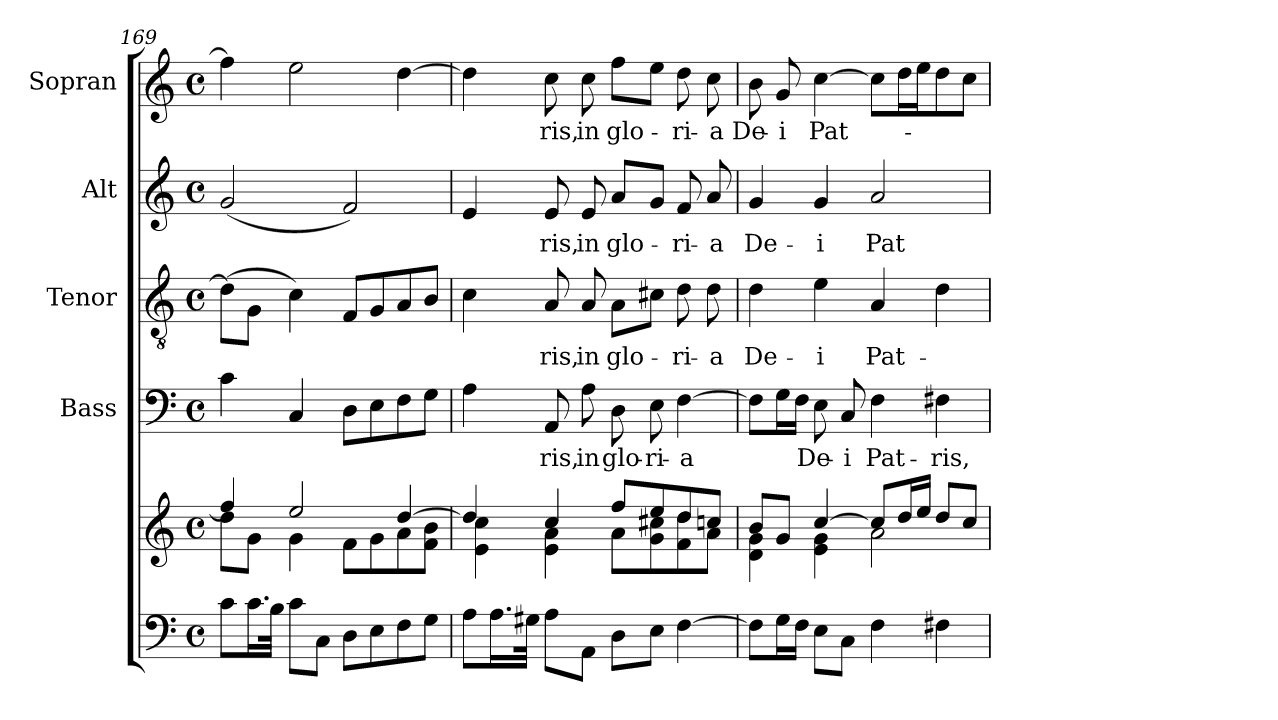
**kern	**kern	**kern	**text	**kern	**text	**kern	**text	**kern	**text
*part5	*part5	*part4	*part4	*part3	*part3	*part2	*part2	*part1	*part1
*staff6	*staff5	*staff4	*staff4	*staff3	*staff3	*staff2	*staff2	*staff1	*staff1
*	*	*I"Bass	*	*I"Tenor	*	*I"Alt	*	*I"Sopran	*
*	*	*I'B.	*	*I'T.	*	*I'A.	*	*I'S.	*
*clefF4	*clefG2	*clefF4	*	*clefGv2	*	*clefG2	*	*clefG2	*
*k[]	*k[]	*k[]	*	*k[]	*	*k[]	*	*k[]	*
*C:	*C:	*C:	*	*C:	*	*C:	*	*C:	*
*M4/4	*M4/4	*M4/4	*	*M4/4	*	*M4/4	*	*M4/4	*
*met(c)	*met(c)	*met(c)	*	*met(c)	*	*met(c)	*	*met(c)	*
=169	=169	=169	=169	=169	=169	=169	=169	=169	=169
*	*^	*	*	*	*	*	*	*	*
8c\L	4ff/]	8dd\L	4c\	.	(>8d\L]	.	(<2g/	.	4ff\]	.
16.c\L	.	8g\J	.	.	8G\J	.	.	.	.	.
32B\JJk	.	.	.	.	.	.	.	.	.	.
8c\L	2ee/	4g\	4C/	.	4c\)	.	.	.	2ee\	.
8C\J	.	.	.	.	.	.	.	.	.	.
8D\L	.	8f\L	8D\L	.	8F/L	.	2f/)	.	.	.
8E\	.	8g\	8E\	.	8G/	.	.	.	.	.
8F\	[>4dd/	8a\	8F\	.	8A/	.	.	.	[4dd\	.
8G\J	.	8f\ 8b\J	8G\J	.	8B/J	.	.	.	.	.
=170	=170	=170	=170	=170	=170	=170	=170	=170	=170	=170
8A\L	4dd/]	4e\ 4cc\	4A\	.	4c\	.	4e/	.	4dd\]	.
16.A\L	.	.	.	.	.	.	.	.	.	.
32G#X\JJk	.	.	.	.	.	.	.	.	.	.
!	!	!	!	!LO:LY:b	!	!LO:LY:b	!	!LO:LY:b	!	!LO:LY:b
8A\L	4cc/	4e\ 4a\	8AA/	-ris,	8A/	-ris,	8e/	-ris,	8cc\	-ris,
!	!	!	!	!LO:LY:b	!	!LO:LY:b	!	!LO:LY:b	!	!LO:LY:b
8AA\J	.	.	8A\	in	8A/	in	8e/	in	8cc\	in
!	!	!	!	!LO:LY:b	!	!LO:LY:b	!	!LO:LY:b	!	!LO:LY:b
8D\L	8ff/L	8a\L	8D\	glo-	8A\L	glo-	8a/L	glo-	8ff\L	glo-
!	!	!	!	!LO:LY:b	!	!	!	!	!	!
8E\J	8ee/	8g\ 8cc#X\	8E\	-ri-	8c#X\J	.	8g/J	.	8ee\J	.
!	!	!	!	!LO:LY:b	!	!LO:LY:b	!	!LO:LY:b	!	!LO:LY:b
[4F\	8dd/	8f\ 8dd\	[4F\	-a	8d\	-ri-	8f/	-ri-	8dd\	-ri-
!	!	!	!	!	!	!LO:LY:b	!	!LO:LY:b	!	!LO:LY:b
.	8cc/J	8a\J	.	.	8d\	-a	8a/	-a	8cc\	-a
!!LO:PB:g=z
=171	=171	=171	=171	=171	=171	=171	=171	=171	=171	=171
!	!	!	!	!	!	!LO:LY:b	!	!LO:LY:b	!	!LO:LY:b
8F\L]	8b/L	4d\ 4g\	8F\L]	.	4d\	De-	4g/	De-	8b\	De-
!	!	!	!	!	!	!	!	!	!	!LO:LY:b
16G\L	8g/J	.	16G\L	.	.	.	.	.	8g/	-i
16F\JJ	.	.	16F\JJ	.	.	.	.	.	.	.
!	!	!	!	!LO:LY:b	!	!LO:LY:b	!	!LO:LY:b	!	!LO:LY:b
8E\L	[>4cc/	4e\ 4g\	8E\	De-	4e\	-i	4g/	-i	[4cc\	Pat-
!	!	!	!	!LO:LY:b	!	!	!	!	!	!
8C\J	.	.	8C/	-i	.	.	.	.	.	.
!	!	!	!	!LO:LY:b	!	!LO:LY:b	!	!LO:LY:b	!	!
4F\	8cc/L]	2a\	4F\	Pat-	4A/	Pat-	2a/	Pat-	8cc\L]	.
.	16dd/L	.	.	.	.	.	.	.	16dd\L	.
.	16ee/JJ	.	.	.	.	.	.	.	16ee\J	.
!	!	!	!	!LO:LY:b	!	!	!	!	!	!
4F#X\	8dd/L	.	4F#X\	-ris,	4d\	.	.	.	8dd\	.
.	8cc/J	.	.	.	.	.	.	.	8cc\J	.
*	*v	*v	*	*	*	*	*	*	*	*
=	=	=	=	=	=	=	=	=	=
*-	*-	*-	*-	*-	*-	*-	*-	*-	*-
